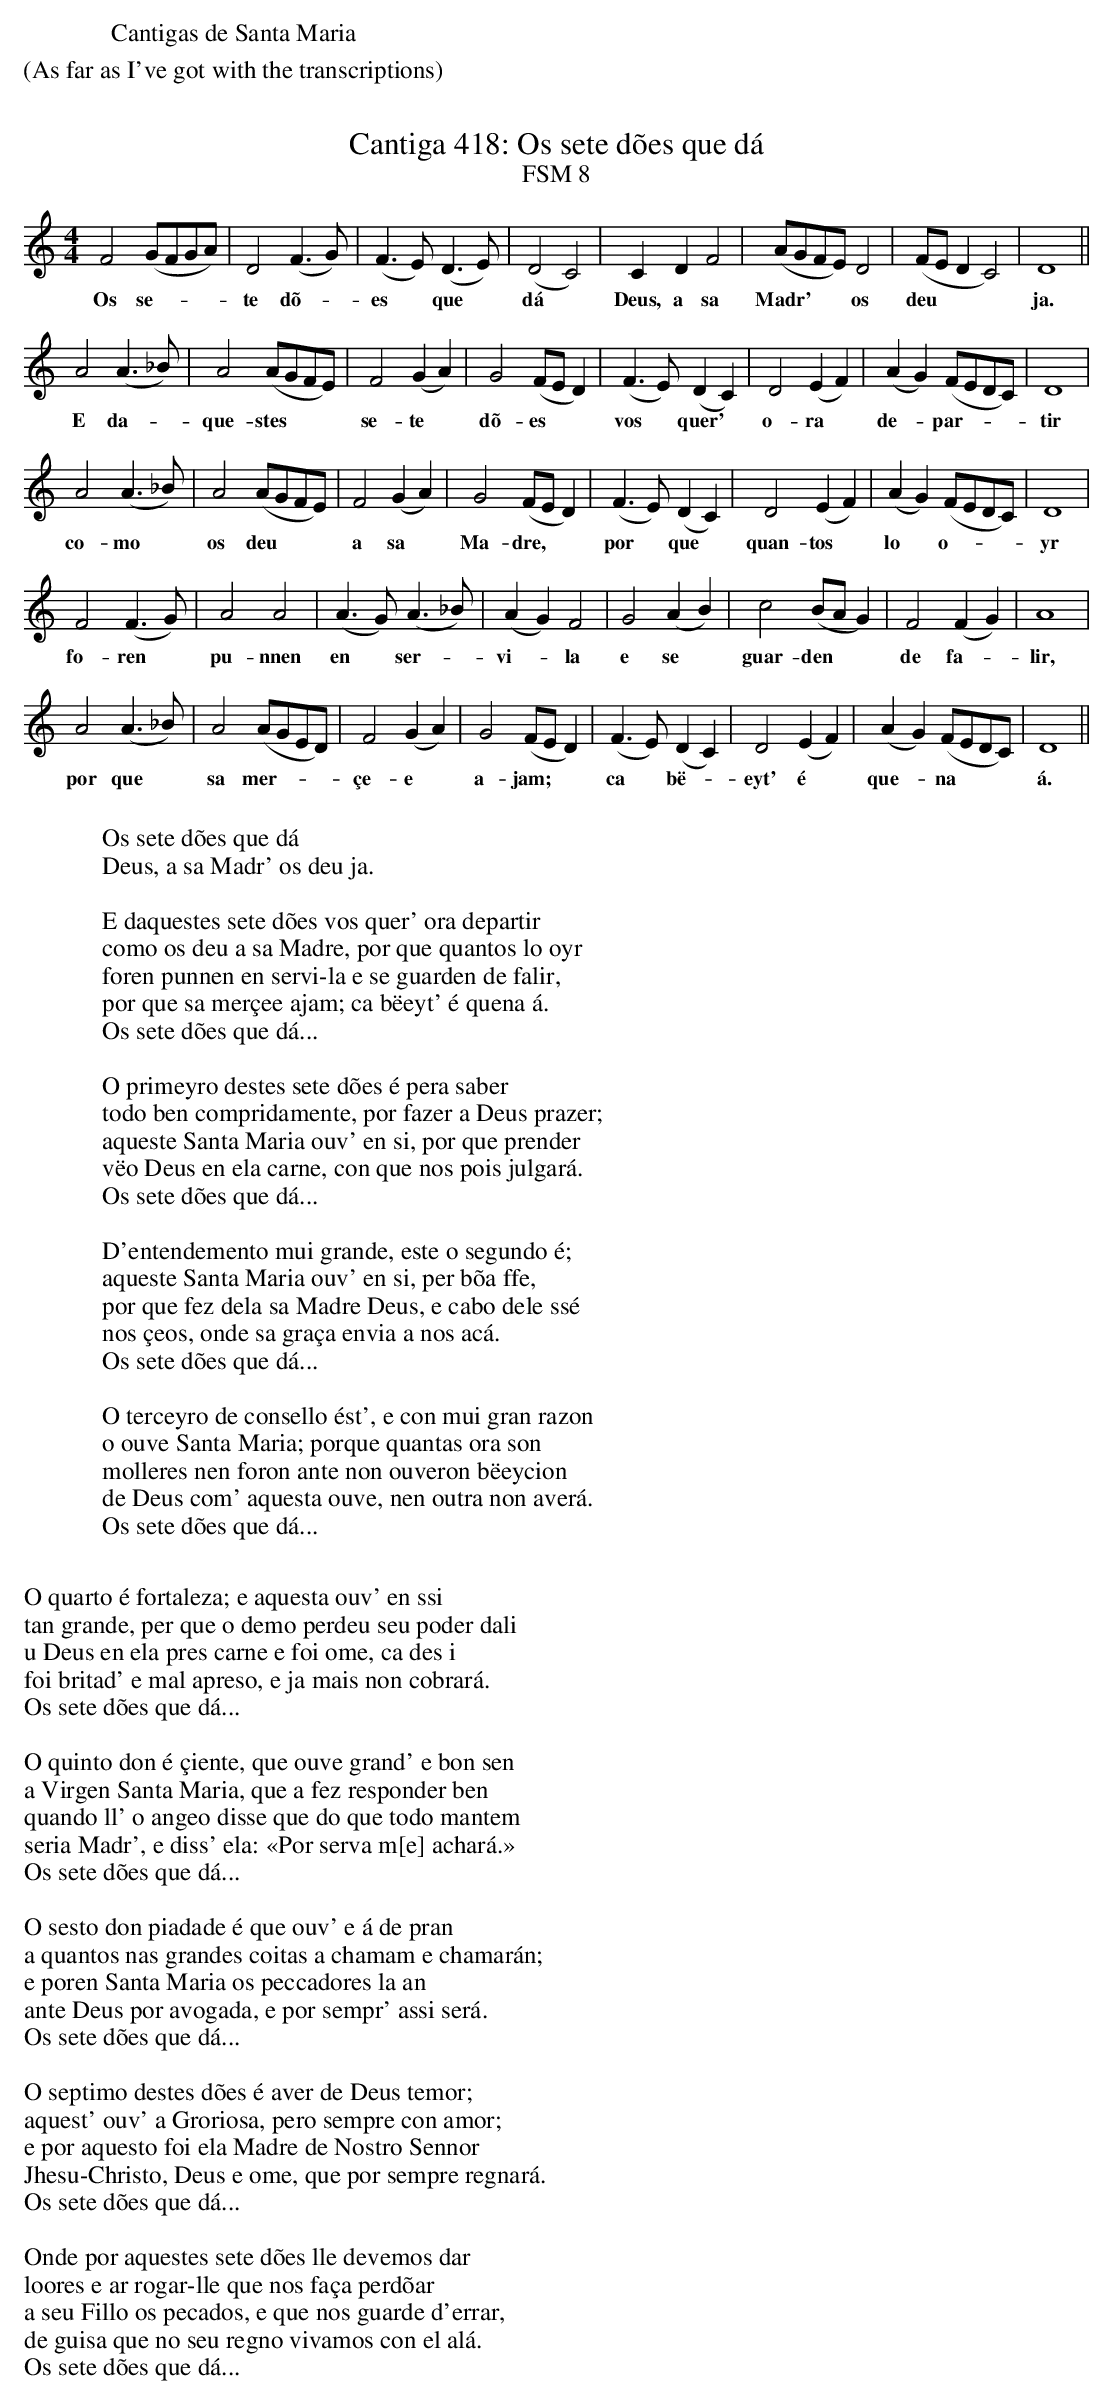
X:1
T: Cantiga 418: Os sete dões que dá
M: 4/4
L: 1/4
Q: 1/4=200
K: D Dorian
V:1
  F2 (G/F/G/A/)|D2 (F>G)|(F>E) (D>E)|(D2C2)|  C    D F2|(A/G/F/E/) D2|(F/E/DC2)|D4||
w:Os  se-***    te  dõ-*  es*   que*  dá*    Deus, a sa  Madr'***  os  deu***   ja.
  A2 (A>_B)|A2 (A/G/F/E/)|F2 (GA)|G2 (F/E/D)|(F>E) (DC)  |D2 (EF)|(AG) (F/E/D/C/)|D4 |
w:E   da-* que- stes***   se- te* dõ- es**    vos* quer'* o-  ra*  de-* par-***  tir
  A2 (A>_B)|A2 (A/G/F/E/)|F2 (GA)|G2 (F/E/D)|(F>E) (DC)| D2 (EF)|(AG) (F/E/D/C/)|D4 |
w:co- mo*   os  deu***    a   sa* Ma- dre,**  por* que* quan-tos* lo*  o-***     yr
  F2 (F>G)|A2  A2|(A>G) (A>_B)|(AG) F2|G2 (AB)| c2 (B/A/G)|F2 (FG)|A4 |
w:fo- ren* pu-nnen en*   ser-*  vi-*la e   se* guar-den**  de  fa-*lir,
   A2  (A>_B)|A2 (A/G/E/D/)|F2 (GA)|G2 (F/E/D)|(F>E) (DC)|D2  (EF)|(AG) (F/E/D/C/)|D4 ||
w:por   que*  sa  mer-***   çe- e*  a-  jam;**  ca*   bë-*eyt' é*   que-*na***     á.
W:
W:Os sete dões que dá				% The seven gifts that gives
W:Deus, a sa Madr' os deu ja.			% God, to his Mother them he.did already give.
W:
W:E daquestes sete dões vos quer' ora departir	% And of.these 7 gifts I.wish now to.teach you
W:como os deu a sa Madre, por que quantos lo oyr  % how he.gave them to his Mother,
						% so that how.many it to.hear
W:foren punnen en servi-la e se guarden de falir, % they.should.be they.would.strive in serving
						% her and they.would.keep from failure,
W:por que sa merçee ajam; ca bëeyt' é quena á.	% that for his mercy they.might.have;
						% because blessed is he.who.it obtains.
W:Os sete dões que dá...
W:
W:O primeyro destes sete dões é pera saber	% The first of.these seven gifts is for to.know
W:todo ben compridamente, por fazer a Deus prazer;% all well completely, to.do pleasing to God;
W:aqueste Santa Maria ouv' en si, por que prender % this Saint Maria had in self, so that to.take
W:vëo Deus en ela carne, con que nos pois julgará.	% flesh in her did.come God,
							% so that us then he.will.judge.
W:Os sete dões que dá...
W:
W:D'entendemento mui grande, este o segundo é;	% Of.understanding very great, this the 2nd is;
W:aqueste Santa Maria ouv' en si, per bõa ffe,	% this Saint Maria had herself, by good faith,
W:por que fez dela sa Madre Deus, e cabo dele ssé   % so that God did.make of.her his Mother,
						    % and near to.him himself
W:nos çeos, onde sa graça envia a nos acá.	% in heaven, where his grace he.sends to us here.
W:Os sete dões que dá...
W:
W:O terceyro de consello ést', e con mui gran razon	% The third of counsel is,
							% and with very great reason
W:o ouve Santa Maria; porque quantas ora son	% Saint Maria had it; for how.many now are
W:molleres nen foron ante non ouveron bëeycion	% women neither were before nor had.gotten blessing
W:de Deus com' aquesta ouve, nen outra non averá.  % from God as this.one got, nor will another.
W:Os sete dões que dá...
W:
W:O quarto é fortaleza; e aquesta ouv' en ssi	% The 4th is strength; and this she.had in self
W:tan grande, per que o demo perdeu seu poder dali
					% so great, by which the devil lost his power from.then
W:u Deus en ela pres carne e foi ome, ca des i	% when God in her took flesh and was man,
							% because from then
W:foi britad' e mal apreso, e ja mais non cobrará.	% he.was broken and ill advised,
							% and never will.gather more.
W:Os sete dões que dá...
W:
W:O quinto don é çiente, que ouve grand' e bon sen	% The fifth gift is knowledge,
							% that had great and good lineage
W:a Virgen Santa Maria, que a fez responder ben		% the Virgin Saint Maria,
							% who did answer well
W:quando ll' o angeo disse que do que todo mantem	% when the angel told her
							% that by.what all they.maintain
W:seria Madr', e diss' ela: «Por serva m[e] achará.»	% she.might.be Mother, and she.did.say:
							% "As I.would.serve he.will.find me."
W:Os sete dões que dá...
W:
W:O sesto don piadade é que ouv' e á de pran		% The sixth gift piety is
							% that she.had and plainly has
W:a quantos nas grandes coitas a chamam e chamarán;	% to how.many in.the great cares
							% her call and will.call;
W:e poren Santa Maria os peccadores la an	% and therefore Saint Maria the sinners have
W:ante Deus por avogada, e por sempr' assi será.	% before God as advocate,
							% and forever thus she.will.be.
W:Os sete dões que dá...
W:
W:O septimo destes dões é aver de Deus temor;	% The 7th of.these gifts is to.have fear of God;
W:aquest' ouv' a Groriosa, pero sempre con amor;% this had the Glorious.one, but ever with love;
W:e por aquesto foi ela Madre de Nostro Sennor	% and for this she.was Mother of Our Lord
W:Jhesu-Christo, Deus e ome, que por sempre regnará.	% Jhesu-Christo, God and man,
							% who forever will.reign.
W:Os sete dões que dá...
W:
W:Onde por aquestes sete dões lle devemos dar	% Because of these 7 gifts we.ought to.give her
W:loores e ar rogar-lle que nos faça perdõar		% praises and now praying to.her
							% that us she.might.cause pardon
W:a seu Fillo os pecados, e que nos guarde d'errar,	% by her Son the sins,
							% and that us he.would.keep from error,
W:de guisa que no seu regno vivamos con el alá.		% so that in his own kingdom
							% we.might.live with him there.
W:Os sete dões que dá...
